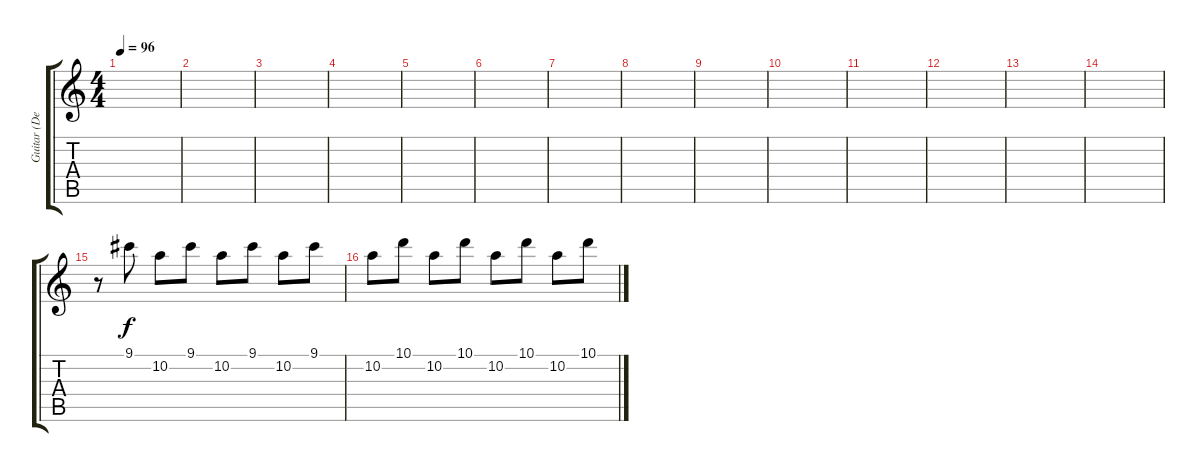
\track ("Guitar (Delay)" "Guitar (De") {instrument electricguitarjazz}
\staff {score tabs}
\tuning (E4 B3 G3 D3 A2 E2) {hide}
\ts (4 4)
\tempo 96
\clef g2
\ks c
|
|
|
|
|
|
|
|
|
|
|
|
|
|
r.8 9.1.8 10.2.8 9.1.8 10.2.8 9.1.8 10.2.8 9.1.8 |
10.2.8 10.1.8 10.2.8 10.1.8 10.2.8 10.1.8 10.2.8 10.1.8
